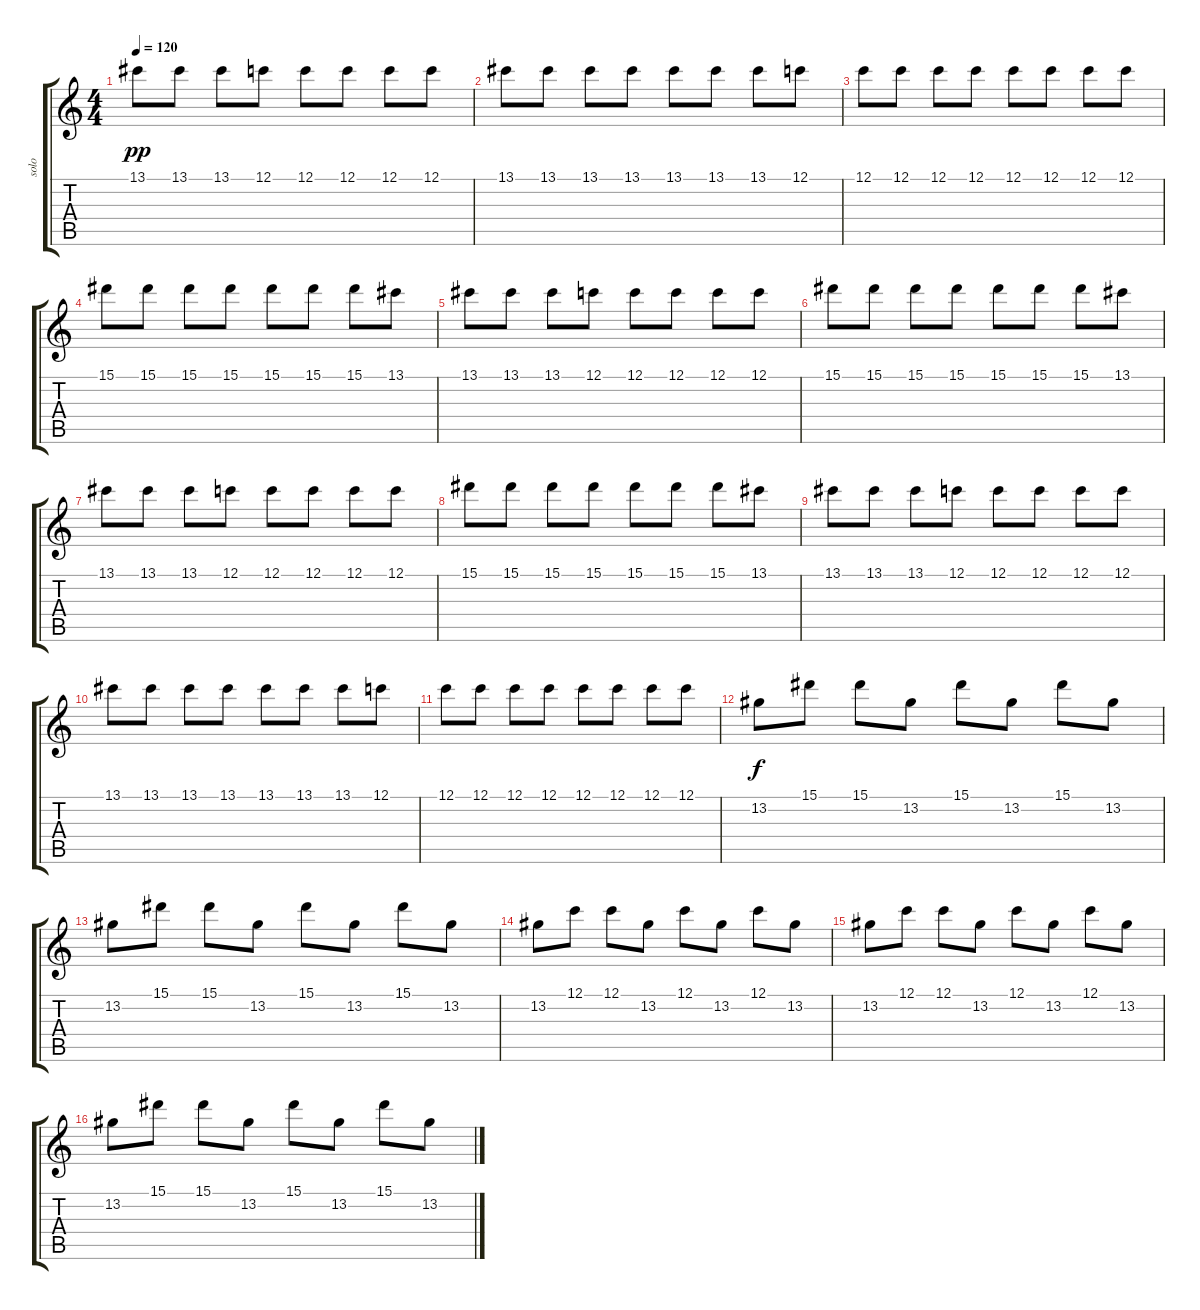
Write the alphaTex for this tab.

\track ("solo" "solo") {instrument distortionguitar}
\staff {score tabs}
\tuning (C4 G3 Eb3 Bb2 F2 C2) {hide}
\ts (4 4)
\tempo 120
\clef g2
\ks c
13.1.8{dy pp} 13.1.8 13.1.8 12.1.8 12.1.8 12.1.8 12.1.8 12.1.8 |
13.1.8 13.1.8 13.1.8 13.1.8 13.1.8 13.1.8 13.1.8 12.1.8 |
12.1.8 12.1.8 12.1.8 12.1.8 12.1.8 12.1.8 12.1.8 12.1.8 |
15.1.8 15.1.8 15.1.8 15.1.8 15.1.8 15.1.8 15.1.8 13.1.8 |
13.1.8 13.1.8 13.1.8 12.1.8 12.1.8 12.1.8 12.1.8 12.1.8 |
15.1.8 15.1.8 15.1.8 15.1.8 15.1.8 15.1.8 15.1.8 13.1.8 |
13.1.8 13.1.8 13.1.8 12.1.8 12.1.8 12.1.8 12.1.8 12.1.8 |
15.1.8 15.1.8 15.1.8 15.1.8 15.1.8 15.1.8 15.1.8 13.1.8 |
13.1.8 13.1.8 13.1.8 12.1.8 12.1.8 12.1.8 12.1.8 12.1.8 |
13.1.8 13.1.8 13.1.8 13.1.8 13.1.8 13.1.8 13.1.8 12.1.8 |
12.1.8 12.1.8 12.1.8 12.1.8 12.1.8 12.1.8 12.1.8 12.1.8 |
13.2.8{dy f} 15.1.8 15.1.8 13.2.8 15.1.8 13.2.8 15.1.8 13.2.8 |
13.2.8 15.1.8 15.1.8 13.2.8 15.1.8 13.2.8 15.1.8 13.2.8 |
13.2.8 12.1.8 12.1.8 13.2.8 12.1.8 13.2.8 12.1.8 13.2.8 |
13.2.8 12.1.8 12.1.8 13.2.8 12.1.8 13.2.8 12.1.8 13.2.8 |
13.2.8 15.1.8 15.1.8 13.2.8 15.1.8 13.2.8 15.1.8 13.2.8
